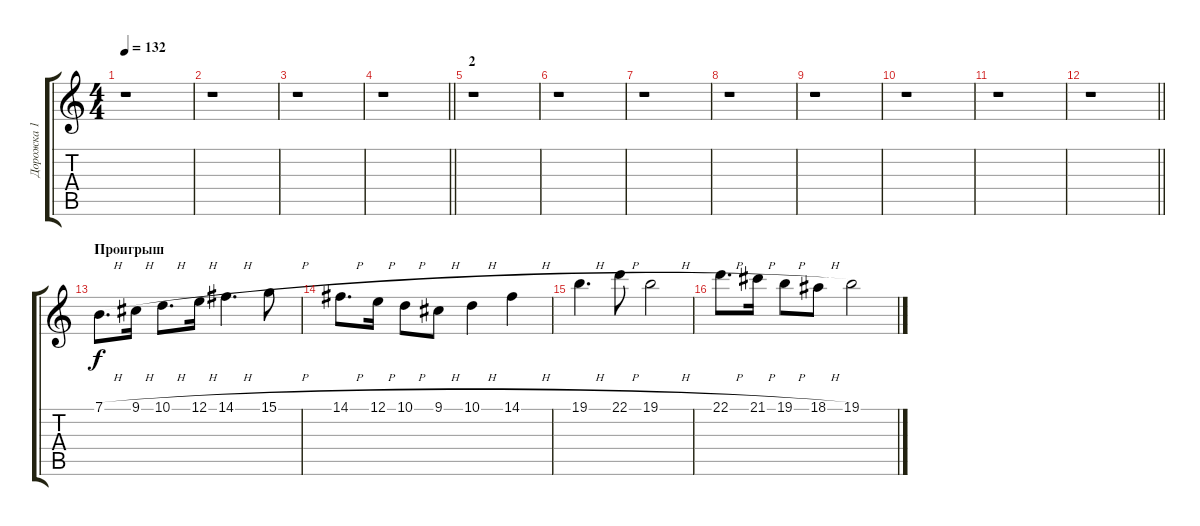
\track ("Дорожка 1" "Дорожка 1") {instrument recorder}
\staff {score tabs}
\tuning (E4 B3 G3 D3 A2 E2) {hide}
\ts (4 4)
\tempo 132
\clef g2
\ks c
r.1{dy f} |
r.1 |
r.1 |
\barLineRight lightlight
r.1 |
\section ("" "2")
r.1 |
r.1 |
r.1 |
r.1 |
r.1 |
r.1 |
r.1 |
\barLineRight lightlight
r.1 |
\section ("" "Проигрыш")
7.1{h}.8{d} 9.1{h}.16 10.1{h}.8{d} 12.1{h}.16 14.1{h}.4{d} 15.1{h}.8 |
14.1{h}.8{d} 12.1{h}.16 10.1{h}.8 9.1{h}.8 10.1{h}.4 14.1{h}.4 |
19.1{h}.4{d} 22.1{h}.8 19.1{h}.2 |
22.1{h}.8{d} 21.1{h}.16 19.1{h}.8 18.1{h}.8 19.1{h}.2
